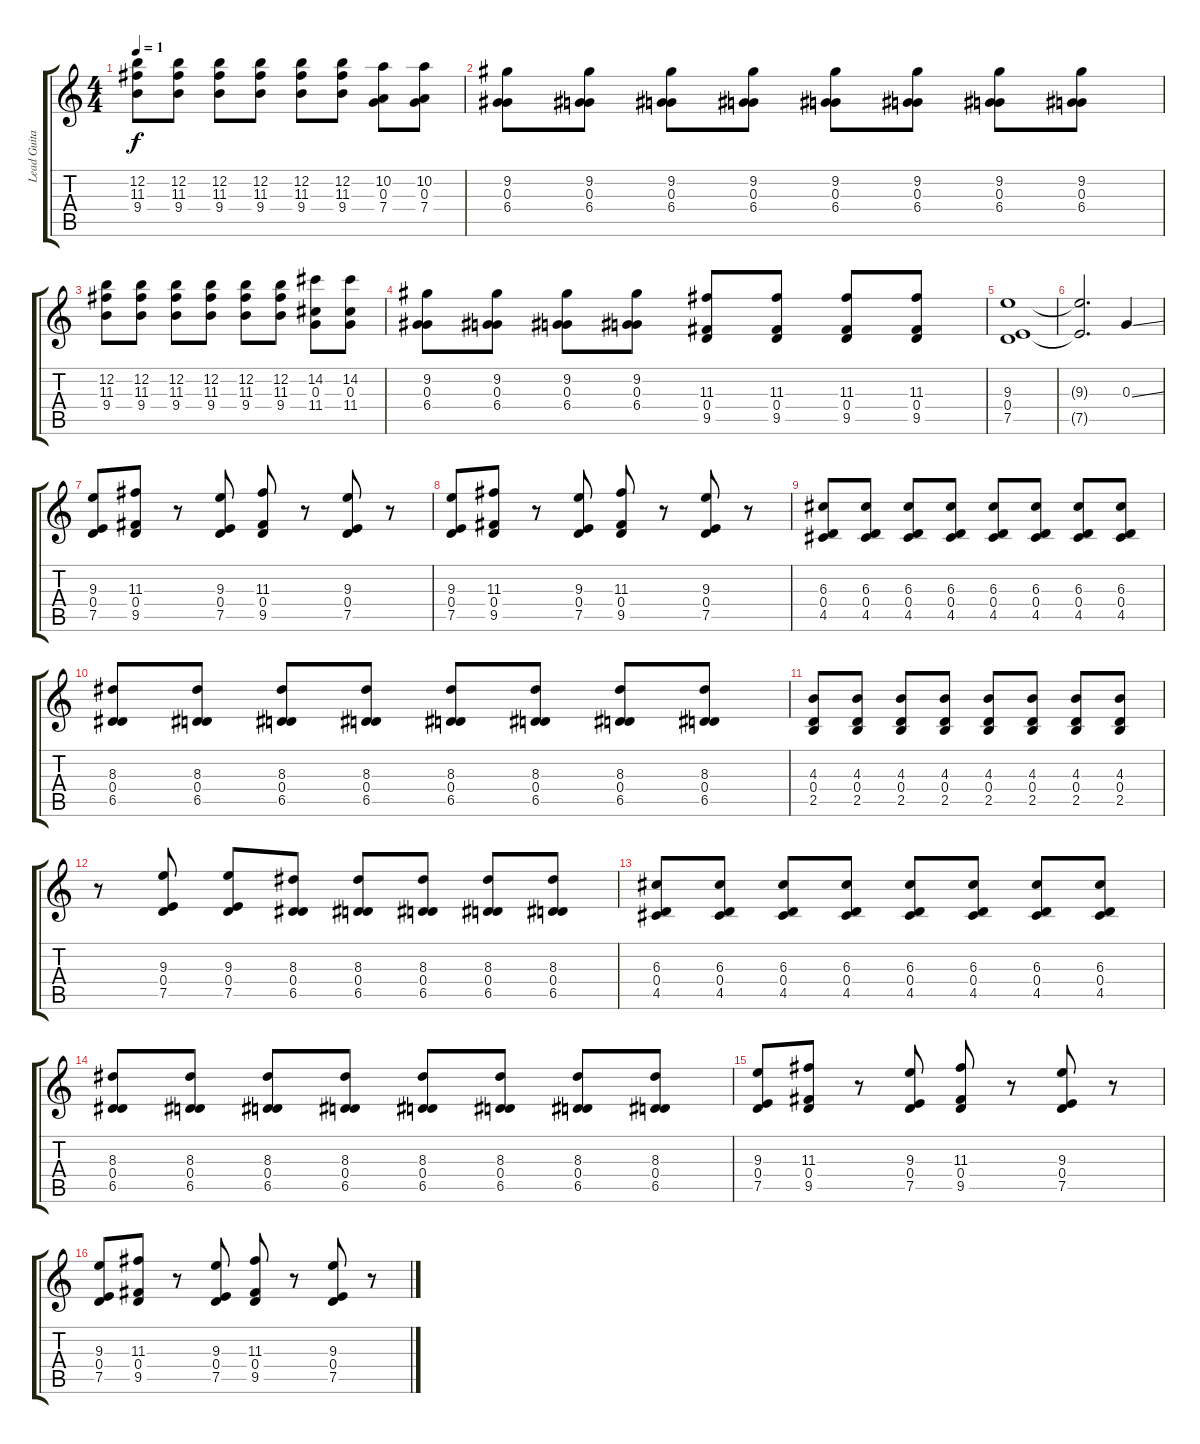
\track ("Lead Guitar 2" "Lead Guita") {instrument distortionguitar}
\staff {score tabs}
\tuning (E4 B3 G3 D3 A2 D2) {hide}
\ts (4 4)
\tempo 1
\clef g2
\ks c
(12.2 11.3 9.4).8{dy f} (12.2 11.3 9.4).8 (12.2 11.3 9.4).8 (12.2 11.3 9.4).8 (12.2 11.3 9.4).8 (12.2 11.3 9.4).8 (10.2 0.3 7.4).8 (10.2 0.3 7.4).8 |
(9.2 0.3 6.4).8 (9.2 0.3 6.4).8 (9.2 0.3 6.4).8 (9.2 0.3 6.4).8 (9.2 0.3 6.4).8 (9.2 0.3 6.4).8 (9.2 0.3 6.4).8 (9.2 0.3 6.4).8 |
(12.2 11.3 9.4).8 (12.2 11.3 9.4).8 (12.2 11.3 9.4).8 (12.2 11.3 9.4).8 (12.2 11.3 9.4).8 (12.2 11.3 9.4).8 (14.2 0.3 11.4).8 (14.2 0.3 11.4).8 |
(9.2 0.3 6.4).8 (9.2 0.3 6.4).8 (9.2 0.3 6.4).8 (9.2 0.3 6.4).8 (11.3 0.4 9.5).8 (11.3 0.4 9.5).8 (11.3 0.4 9.5).8 (11.3 0.4 9.5).8 |
(9.3 0.4 7.5).1 |
(9.3{t} 7.5{t}).2{d} 0.3{ss}.4 |
(9.3 0.4 7.5).8 (11.3 0.4 9.5).8 r.8 (9.3 0.4 7.5).8 (11.3 0.4 9.5).8 r.8 (9.3 0.4 7.5).8 r.8 |
(9.3 0.4 7.5).8 (11.3 0.4 9.5).8 r.8 (9.3 0.4 7.5).8 (11.3 0.4 9.5).8 r.8 (9.3 0.4 7.5).8 r.8 |
(6.3 0.4 4.5).8 (6.3 0.4 4.5).8 (6.3 0.4 4.5).8 (6.3 0.4 4.5).8 (6.3 0.4 4.5).8 (6.3 0.4 4.5).8 (6.3 0.4 4.5).8 (6.3 0.4 4.5).8 |
(8.3 0.4 6.5).8 (8.3 0.4 6.5).8 (8.3 0.4 6.5).8 (8.3 0.4 6.5).8 (8.3 0.4 6.5).8 (8.3 0.4 6.5).8 (8.3 0.4 6.5).8 (8.3 0.4 6.5).8 |
(4.3 0.4 2.5).8 (4.3 0.4 2.5).8 (4.3 0.4 2.5).8 (4.3 0.4 2.5).8 (4.3 0.4 2.5).8 (4.3 0.4 2.5).8 (4.3 0.4 2.5).8 (4.3 0.4 2.5).8 |
r.8 (9.3 0.4 7.5).8 (9.3 0.4 7.5).8 (8.3 0.4 6.5).8 (8.3 0.4 6.5).8 (8.3 0.4 6.5).8 (8.3 0.4 6.5).8 (8.3 0.4 6.5).8 |
(6.3 0.4 4.5).8 (6.3 0.4 4.5).8 (6.3 0.4 4.5).8 (6.3 0.4 4.5).8 (6.3 0.4 4.5).8 (6.3 0.4 4.5).8 (6.3 0.4 4.5).8 (6.3 0.4 4.5).8 |
(8.3 0.4 6.5).8 (8.3 0.4 6.5).8 (8.3 0.4 6.5).8 (8.3 0.4 6.5).8 (8.3 0.4 6.5).8 (8.3 0.4 6.5).8 (8.3 0.4 6.5).8 (8.3 0.4 6.5).8 |
(9.3 0.4 7.5).8 (11.3 0.4 9.5).8 r.8 (9.3 0.4 7.5).8 (11.3 0.4 9.5).8 r.8 (9.3 0.4 7.5).8 r.8 |
(9.3 0.4 7.5).8 (11.3 0.4 9.5).8 r.8 (9.3 0.4 7.5).8 (11.3 0.4 9.5).8 r.8 (9.3 0.4 7.5).8 r.8
